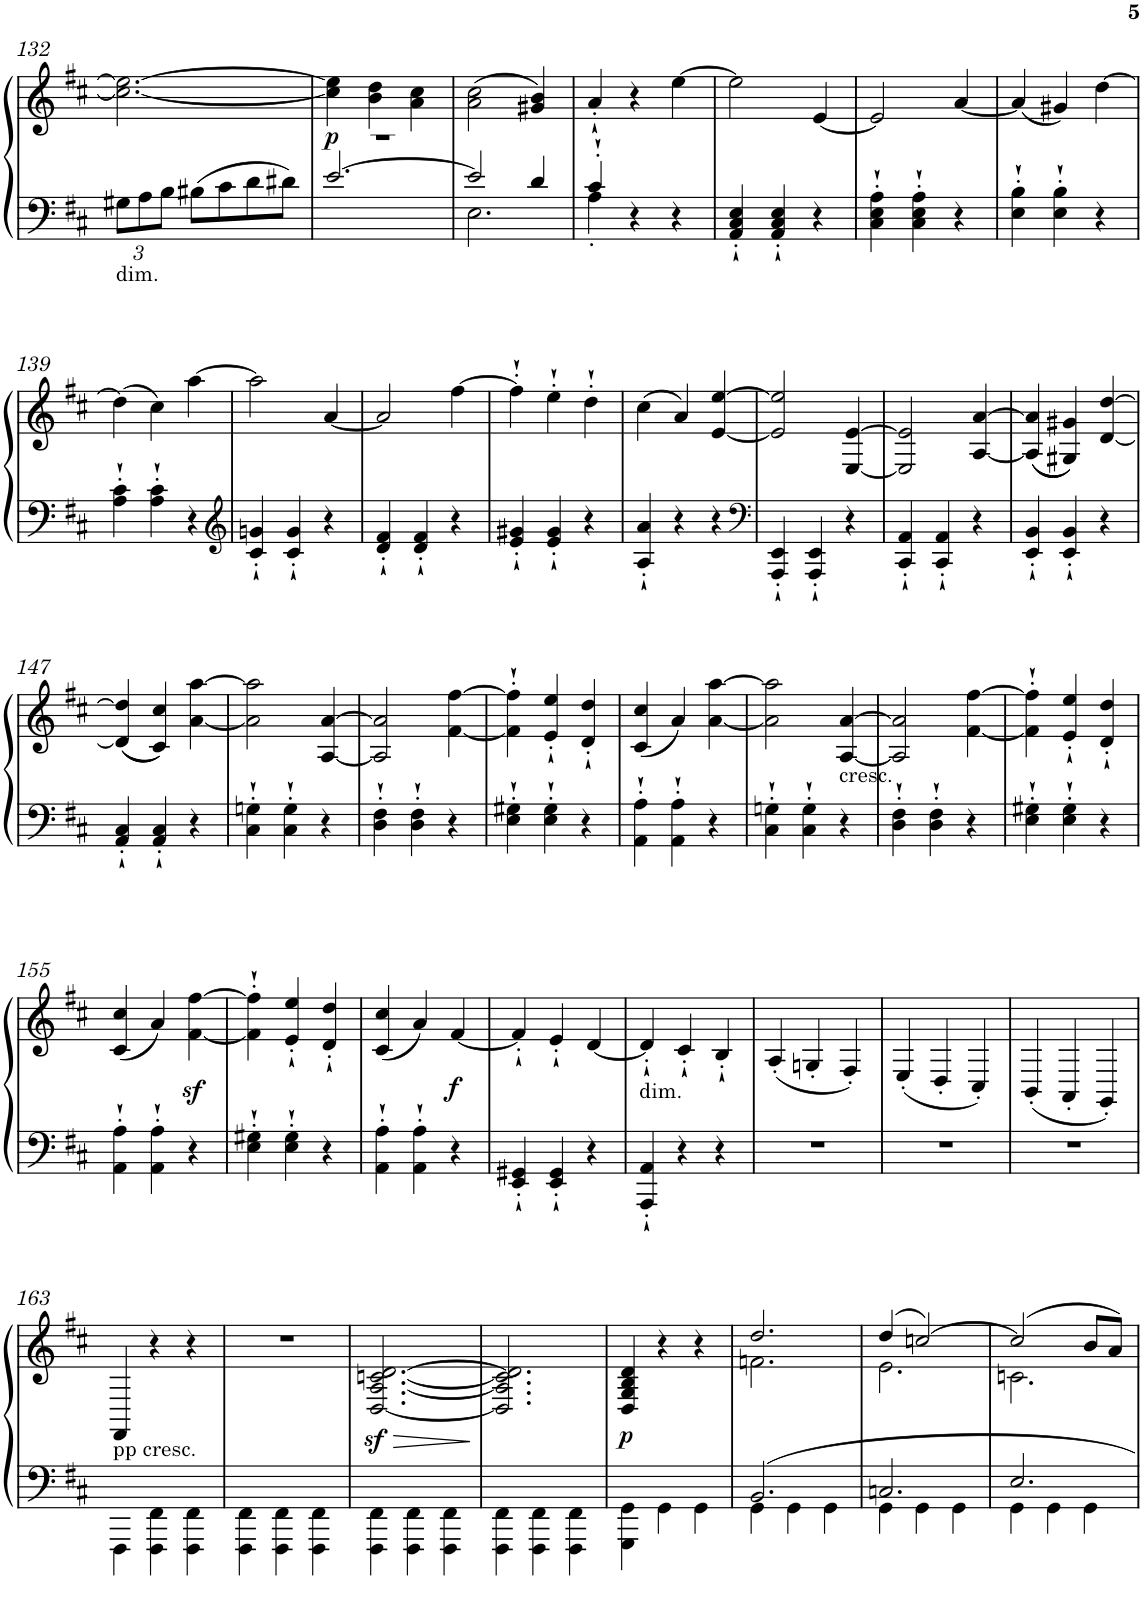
**kern	**kern	**dynam
*part1	*part1	*part1
*staff2	*staff1	*staff1/2
*I"Piano	*	*
*I'Pno	*	*
!!LO:PB:g=z
*clefF4	*clefG2	*
*k[f#c#]	*k[f#c#]	*
*D:	*D:	*
*M3/4	*M3/4	*
*Xbrackettup	*	*
=132	=132	=132
!LO:TX:b:t=dim.	!	!
12G#X\L	2.cc#\_ 2.ee\_	.
12A\	.	.
12B\J	.	.
8B#X\L	.	.
8c#\	.	.
8d\	.	.
8d#X\J	.	.
=133	=133	=133
*^	*	*
!	!	!	!LO:DY:b
2.r	[2.e/	4cc#\] 4ee\]	p
.	.	4b\ 4dd\	.
.	.	4a\ 4cc#\	.
=134	=134	=134	=134
2.E\	2e/]	(>2a\ 2cc#\	.
.	4d/	4g#X/ 4b/)	.
=135	=135	=135	=135
4c#'`/	4A'\	4a'`/	.
4r	2ryy	4r	.
4r	.	[4ee\	.
*v	*v	*	*
=136	=136	=136
4AA/'` 4C#/'` 4E/'`	2ee\]	.
4AA/'` 4C#/'` 4E/'`	.	.
4r	[4e/	.
=137	=137	=137
4C#\'` 4E\'` 4A\'`	2e/]	.
4C#\'` 4E\'` 4A\'`	.	.
4r	[4a/	.
=138	=138	=138
4E\'` 4B\'`	(<4a/]	.
4E\'` 4B\'`	4g#X/)	.
4r	[4dd\	.
!!LO:LB:g=z
=139	=139	=139
4A\'` 4c#\'`	(>4dd\]	.
4A\'` 4c#\'`	4cc#\)	.
4r	[4aa\	.
=140	=140	=140
*clefG2	*	*
4c#/'` 4gn/'`	2aa\]	.
4c#/'` 4g/'`	.	.
4r	[4a/	.
=141	=141	=141
4d/'` 4f#/'`	2a/]	.
4d/'` 4f#/'`	.	.
4r	[4ff#\	.
=142	=142	=142
4e/'` 4g#X/'`	4ff#'`\]	.
4e/'` 4g#/'`	4ee'`\	.
4r	4dd'`\	.
=143	=143	=143
4A/'` 4a/'`	(>4cc#\	.
4r	4a/)	.
4r	[4e/ [4ee/	.
=144	=144	=144
*clefF4	*	*
4AAA/'` 4EE/'`	2e/] 2ee/]	.
4AAA/'` 4EE/'`	.	.
4r	[4E/ [4e/	.
=145	=145	=145
4CC#/'` 4AA/'`	2E/] 2e/]	.
4CC#/'` 4AA/'`	.	.
4r	[4A/ [4a/	.
=146	=146	=146
4EE/'` 4BB/'`	(<(<4A/] 4a/]	.
4EE/'` 4BB/'`	4G#X/ 4g#X/))	.
4r	[4d/ [4dd/	.
!!LO:LB:g=z
=147	=147	=147
4AA/'` 4C#/'`	(<(<4d/] 4dd/]	.
4AA/'` 4C#/'`	4c#/ 4cc#/))	.
4r	[4a\ [4aa\	.
=148	=148	=148
4C#\'` 4Gn\'`	2a\] 2aa\]	.
4C#\'` 4G\'`	.	.
4r	[4A/ [4a/	.
=149	=149	=149
4D\'` 4F#\'`	2A/] 2a/]	.
4D\'` 4F#\'`	.	.
4r	[4f#\ [4ff#\	.
=150	=150	=150
4E\'` 4G#X\'`	4f#\]'` 4ff#\]'`	.
4E\'` 4G#\'`	4e/'` 4ee/'`	.
4r	4d/'` 4dd/'`	.
=151	=151	=151
4AA\'` 4A\'`	(<4c#/ 4cc#/	.
4AA\'` 4A\'`	4a/)	.
4r	[4a\ [4aa\	.
=152	=152	=152
4C#\'` 4Gn\'`	2a\] 2aa\]	.
4C#\'` 4G\'`	.	.
!	!LO:TX:b:t=cresc.	!
4r	[4A/ [4a/	.
=153	=153	=153
4D\'` 4F#\'`	2A/] 2a/]	.
4D\'` 4F#\'`	.	.
4r	[4f#\ [4ff#\	.
=154	=154	=154
4E\'` 4G#X\'`	4f#\]'` 4ff#\]'`	.
4E\'` 4G#\'`	4e/'` 4ee/'`	.
4r	4d/'` 4dd/'`	.
!!LO:LB:g=z
=155	=155	=155
4AA\'` 4A\'`	(<4c#/ 4cc#/	.
4AA\'` 4A\'`	4a/)	.
4r	[4f#\z< [4ff#\z<	.
=156	=156	=156
4E\'` 4G#X\'`	4f#\]'` 4ff#\]'`	.
4E\'` 4G#\'`	4e/'` 4ee/'`	.
4r	4d/'` 4dd/'`	.
=157	=157	=157
4AA\'` 4A\'`	(<4c#/ 4cc#/	.
4AA\'` 4A\'`	4a/)	.
!	!	!LO:DY:b
4r	[4f#/	f
=158	=158	=158
4EE/'` 4GG#X/'`	4f#'`/]	.
4EE/'` 4GG#/'`	4e'`/	.
4r	[4d/	.
=159	=159	=159
!	!LO:TX:b:t=dim.	!
4AAA/'` 4AA/'`	4d'`/]	.
4r	4c#'`/	.
4r	4B'`/	.
=160	=160	=160
2.r	(<4A'/	.
.	4Gn'/	.
.	4F#'/)	.
=161	=161	=161
2.r	(<4E'/	.
.	4D'/	.
.	4C#'/)	.
=162	=162	=162
2.r	(<4BB'/	.
.	4AA'/	.
.	4GG'/)	.
!!LO:LB:g=z
=163	=163	=163
!LO:TX:a:t=pp cresc.	!	!
4FFF#\	4FF#/	.
4FFF#\ 4FF#\	4r	.
4FFF#\ 4FF#\	4r	.
=164	=164	=164
4FFF#\ 4FF#\	2.r	.
4FFF#\ 4FF#\	.	.
4FFF#\ 4FF#\	.	.
=165	=165	=165
!	!	!LO:HP:b
4FFF#\ 4FF#\	[2.D/z< [2.A/z< [2.cn/z< [2.d/z<	>
4FFF#\ 4FF#\	.	.
4FFF#\ 4FF#\	.	.
.	.	]
=166	=166	=166
4FFF#\ 4FF#\	2.D/] 2.A/] 2.c/] 2.d/]	.
4FFF#\ 4FF#\	.	.
4FFF#\ 4FF#\	.	.
=167	=167	=167
!	!	!LO:DY:b
4GGG\ 4GG\	4D/ 4G/ 4B/ 4d/	p
4GG\	4r	.
4GG\	4r	.
=168	=168	=168
*^	*^	*
2.BB/	4GG\	2.dd/	2.fn\	.
.	4GG\	.	.	.
.	4GG\	.	.	.
=169	=169	=169	=169	=169
2.Cn/	4GG\	(>4dd/	2.e\	.
.	4GG\	[2ccn/)	.	.
.	4GG\	.	.	.
=170	=170	=170	=170	=170
2.E/	4GG\	(>2cc/]	2.cn\	.
.	4GG\	.	.	.
.	4GG\	8b/L	.	.
.	.	8a/J)	.	.
*v	*v	*	*	*
*	*v	*v	*
=	=	=
*-	*-	*-
